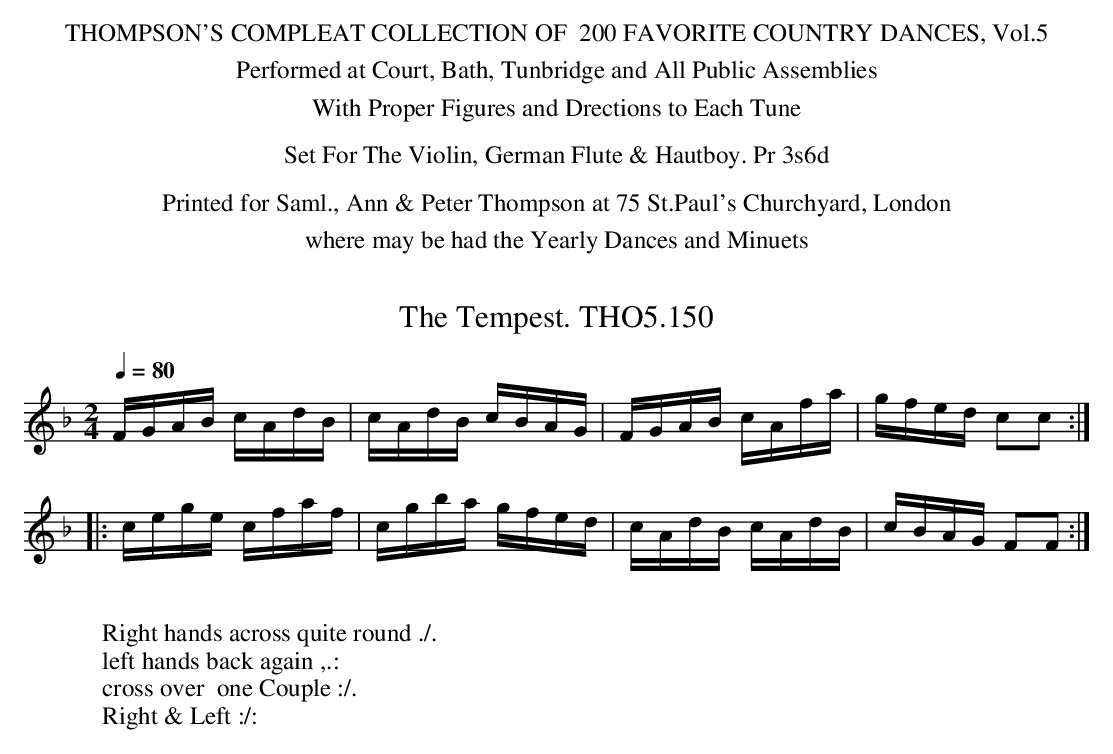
X:1
T:Tempest. THO5.150, The
M:2/4
L:1/16
Q:1/4=80
K:F
FGAB cAdB|cAdB cBAG|FGAB cAfa|gfed c2c2:|
|:cege cfaf|cgba gfed|cAdB cAdB|cBAG F2F2:|
W:
W:Right hands across quite round ./.
W:left hands back again ,.:
W:cross over  one Couple :/.
W:Right & Left :/:
